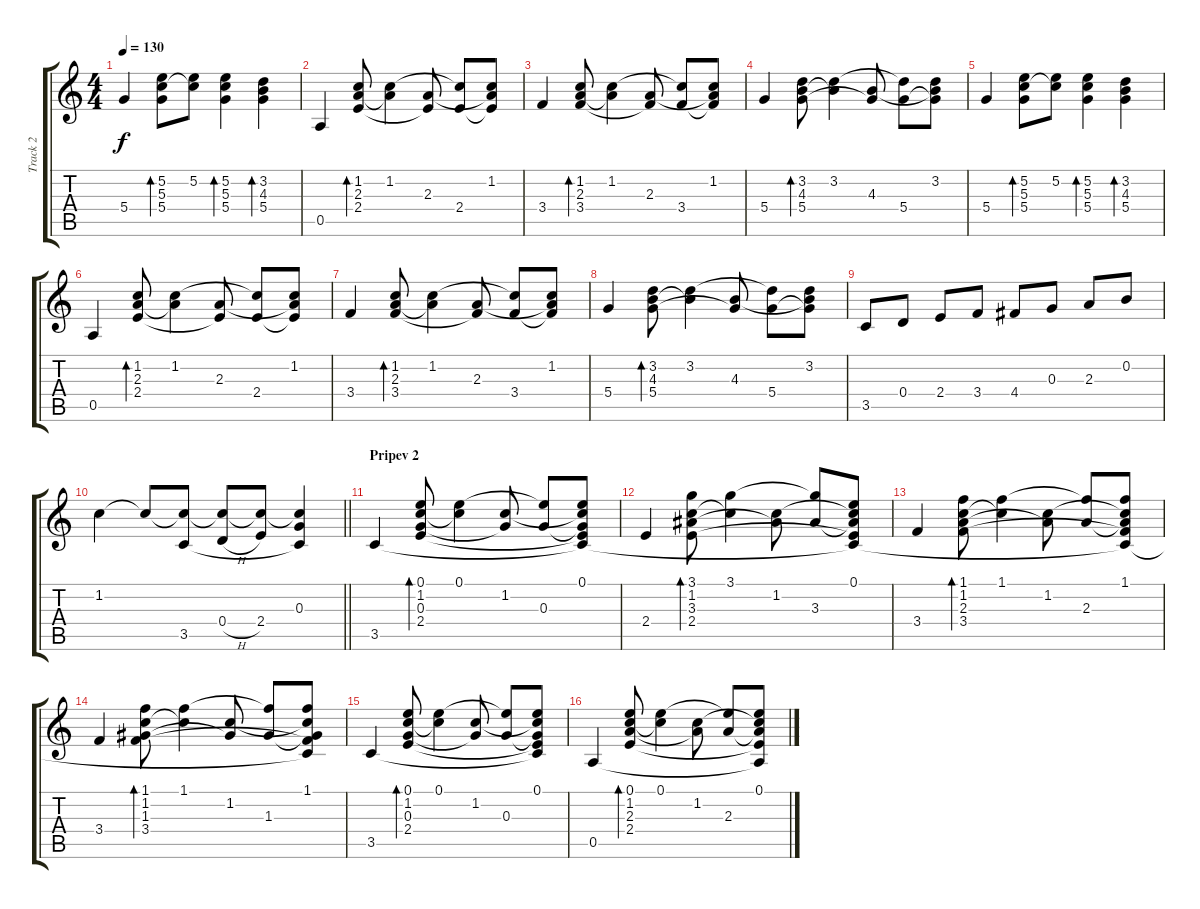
\track ("Track 2" "Track 2") {instrument acousticguitarsteel}
\staff {score tabs}
\tuning (E4 B3 G3 D3 A2 E2) {hide}
\ts (4 4)
\tempo 130
\clef g2
\ks c
5.4.4{dy f} (5.2 5.3 5.4).8{bd 60} (5.2 5.3{t}).8 (5.2 5.3 5.4).4{bd 60} (3.2 4.3 5.4).4{bd 60} |
0.5.4 (1.2 2.3 2.4).8{bd 60} (1.2 2.3{t}).4 (2.3 2.4{t}).8 (1.2{t} 2.4).8 (1.2 2.3{t} 2.4{t}).8 |
3.4.4 (1.2 2.3 3.4).8{bd 60} (1.2 2.3{t}).4 (2.3 3.4{t}).8 (1.2{t} 3.4).8 (1.2 2.3{t} 3.4{t}).8 |
5.4.4 (3.2 4.3 5.4).8{bd 60} (3.2 4.3{t}).4 (4.3 5.4{t}).8 (3.2{t} 5.4).8 (3.2 4.3{t} 5.4{t}).8 |
5.4.4 (5.2 5.3 5.4).8{bd 60} (5.2 5.3{t}).8 (5.2 5.3 5.4).4{bd 60} (3.2 4.3 5.4).4{bd 60} |
0.5.4 (1.2 2.3 2.4).8{bd 60} (1.2 2.3{t}).4 (2.3 2.4{t}).8 (1.2{t} 2.4).8 (1.2 2.3{t} 2.4{t}).8 |
3.4.4 (1.2 2.3 3.4).8{bd 60} (1.2 2.3{t}).4 (2.3 3.4{t}).8 (1.2{t} 3.4).8 (1.2 2.3{t} 3.4{t}).8 |
5.4.4 (3.2 4.3 5.4).8{bd 60} (3.2 4.3{t}).4 (4.3 5.4{t}).8 (3.2{t} 5.4).8 (3.2 4.3{t} 5.4{t}).8 |
3.5.8 0.4.8 2.4.8 3.4.8 4.4.8 0.3.8 2.3.8 0.2.8 |
\barLineRight lightlight
1.2.4 1.2{t}.8 (1.2{t} 3.5).8 (1.2{t} 0.4{h}).8 (1.2{t} 2.4).8 (1.2{t} 0.3 3.5{t}).4 |
\section ("" "Pripev 2")
3.5.4 (0.1 1.2 0.3 2.4).8{bd 60} (0.1 1.2{t}).4 (1.2 0.3{t}).8 (0.1{t} 0.3).8 (0.1 1.2{t} 0.3{t} 2.4{t} 3.5{t}).8 |
2.4.4 (3.1 1.2 3.3 2.4).8{bd 60} (3.1 1.2{t}).4 (1.2 3.3{t}).8 (3.1{t} 3.3).8 (0.1 1.2{t} 3.3{t} 2.4{t} 3.5{t}).8 |
3.4.4 (1.1 1.2 2.3 3.4).8{bd 60} (1.1 1.2{t}).4 (1.2 2.3{t}).8 (1.1{t} 2.3).8 (1.1 1.2{t} 2.3{t} 3.4{t} 3.5{t}).8 |
3.4.4 (1.1 1.2 1.3 3.4).8{bd 60} (1.1 1.2{t}).4 (1.2 1.3{t}).8 (1.1{t} 1.3).8 (1.1 1.2{t} 1.3{t} 3.4{t} 3.5{t}).8 |
3.5.4 (0.1 1.2 0.3 2.4).8{bd 60} (0.1 1.2{t}).4 (1.2 0.3{t}).8 (0.1{t} 0.3).8 (0.1 1.2{t} 0.3{t} 2.4{t} 3.5{t}).8 |
0.5.4 (0.1 1.2 2.3 2.4).8{bd 60} (0.1 1.2{t}).4 (1.2 2.3{t}).8 (0.1{t} 2.3).8 (0.1 1.2{t} 2.3{t} 2.4{t} 0.5{t}).8
